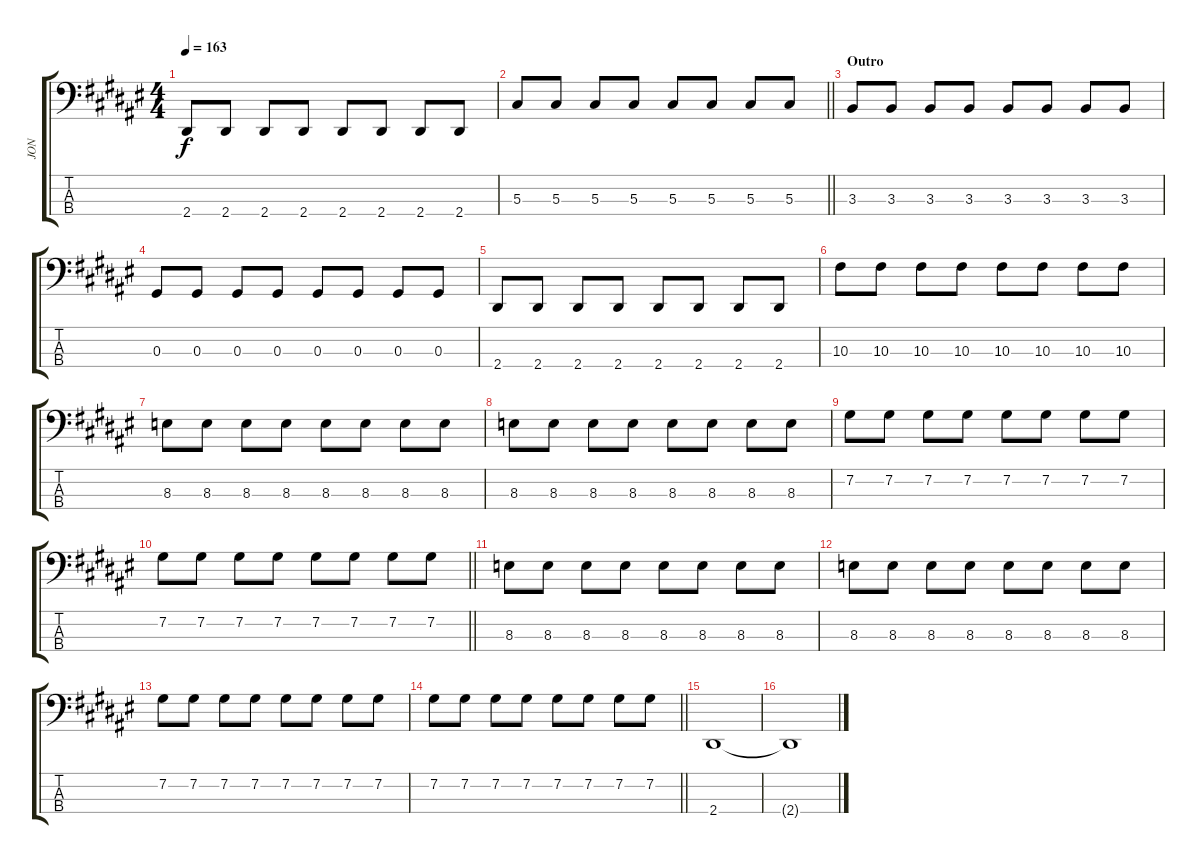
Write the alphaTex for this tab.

\track ("JON" "JON") {instrument electricbassfinger}
\staff {score tabs}
\tuning (Gb2 Db2 Ab1 Db1) {hide}
\ts (4 4)
\tempo 163
\clef f4
\ks d#minor
2.4.8{dy f} 2.4.8 2.4.8 2.4.8 2.4.8 2.4.8 2.4.8 2.4.8 |
\barLineRight lightlight
5.3.8 5.3.8 5.3.8 5.3.8 5.3.8 5.3.8 5.3.8 5.3.8 |
\section ("" "Outro")
3.3.8 3.3.8 3.3.8 3.3.8 3.3.8 3.3.8 3.3.8 3.3.8 |
0.3.8 0.3.8 0.3.8 0.3.8 0.3.8 0.3.8 0.3.8 0.3.8 |
2.4.8 2.4.8 2.4.8 2.4.8 2.4.8 2.4.8 2.4.8 2.4.8 |
10.3.8 10.3.8 10.3.8 10.3.8 10.3.8 10.3.8 10.3.8 10.3.8 |
8.3.8 8.3.8 8.3.8 8.3.8 8.3.8 8.3.8 8.3.8 8.3.8 |
8.3.8 8.3.8 8.3.8 8.3.8 8.3.8 8.3.8 8.3.8 8.3.8 |
7.2.8 7.2.8 7.2.8 7.2.8 7.2.8 7.2.8 7.2.8 7.2.8 |
\barLineRight lightlight
7.2.8 7.2.8 7.2.8 7.2.8 7.2.8 7.2.8 7.2.8 7.2.8 |
8.3.8 8.3.8 8.3.8 8.3.8 8.3.8 8.3.8 8.3.8 8.3.8 |
8.3.8 8.3.8 8.3.8 8.3.8 8.3.8 8.3.8 8.3.8 8.3.8 |
7.2.8 7.2.8 7.2.8 7.2.8 7.2.8 7.2.8 7.2.8 7.2.8 |
\barLineRight lightlight
7.2.8 7.2.8 7.2.8 7.2.8 7.2.8 7.2.8 7.2.8 7.2.8 |
2.4.1 |
2.4{t}.1
